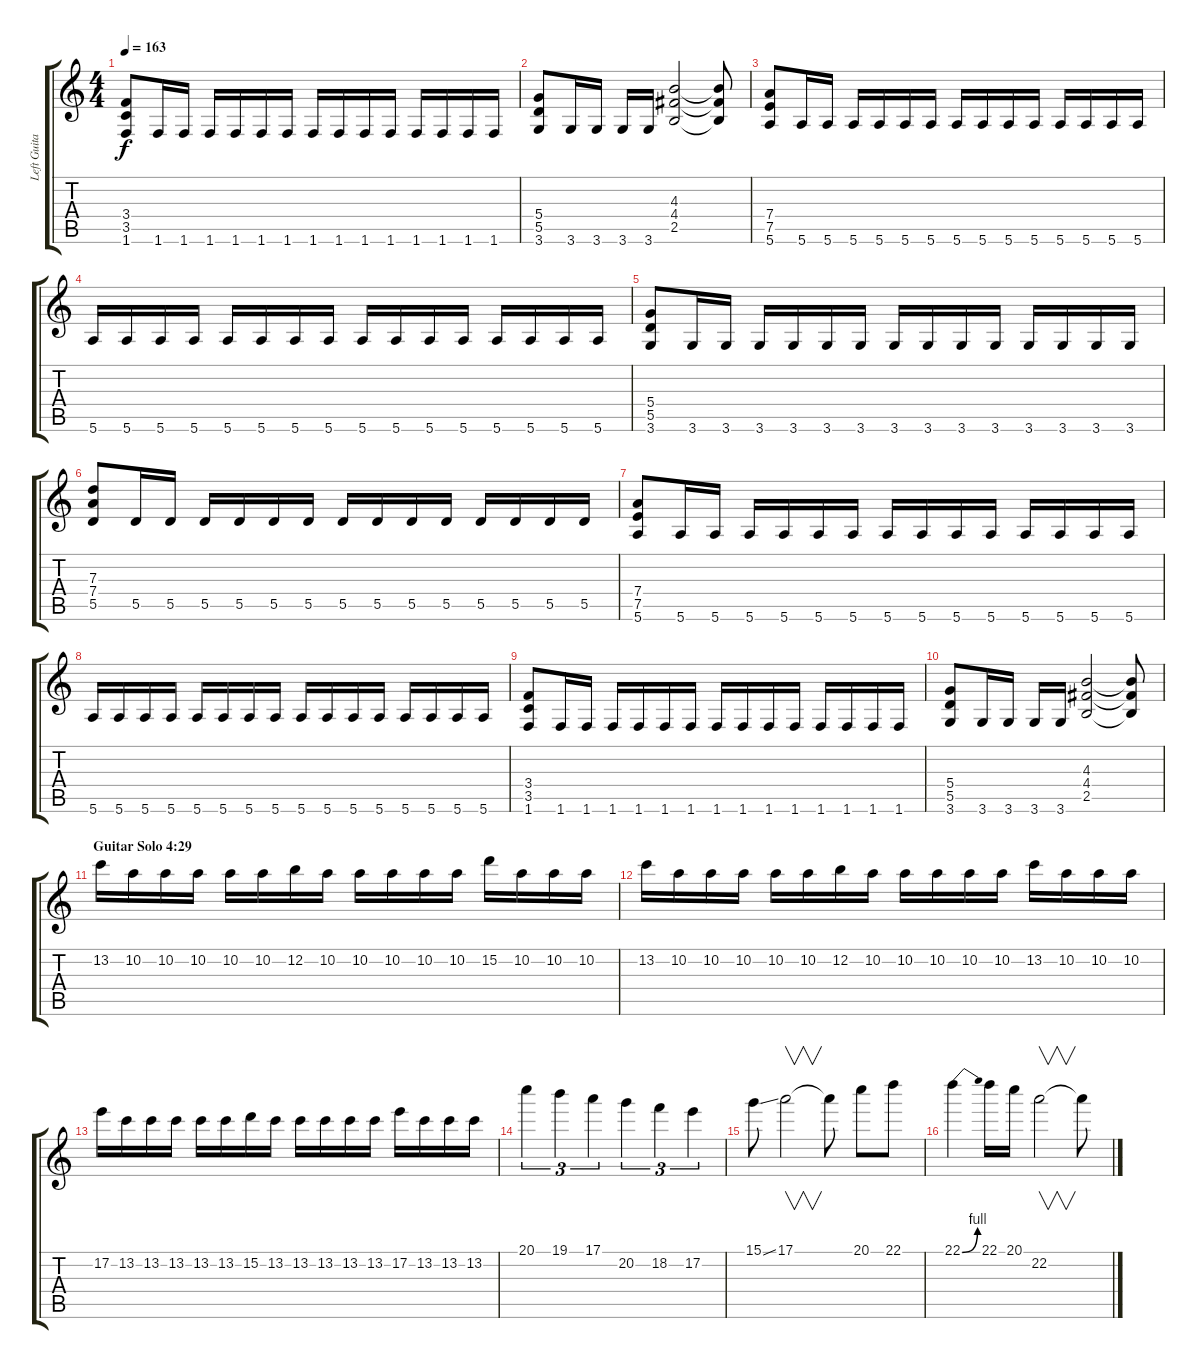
\track ("Left Guitar" "Left Guita") {instrument distortionguitar}
\staff {score tabs}
\tuning (E4 B3 G3 D3 A2 E2) {hide}
\ts (4 4)
\tempo 163
\clef g2
\ks c
(3.4 3.5 1.6).8{dy f} 1.6.16 1.6.16 1.6.16 1.6.16 1.6.16 1.6.16 1.6.16 1.6.16 1.6.16 1.6.16 1.6.16 1.6.16 1.6.16 1.6.16 |
(5.4 5.5 3.6).8 3.6.16 3.6.16 3.6.16 3.6.16 (4.3 4.4 2.5).2 (4.3{t} 4.4{t} 2.5{t}).8 |
(7.4 7.5 5.6).8 5.6.16 5.6.16 5.6.16 5.6.16 5.6.16 5.6.16 5.6.16 5.6.16 5.6.16 5.6.16 5.6.16 5.6.16 5.6.16 5.6.16 |
5.6.16 5.6.16 5.6.16 5.6.16 5.6.16 5.6.16 5.6.16 5.6.16 5.6.16 5.6.16 5.6.16 5.6.16 5.6.16 5.6.16 5.6.16 5.6.16 |
(5.4 5.5 3.6).8 3.6.16 3.6.16 3.6.16 3.6.16 3.6.16 3.6.16 3.6.16 3.6.16 3.6.16 3.6.16 3.6.16 3.6.16 3.6.16 3.6.16 |
(7.3 7.4 5.5).8 5.5.16 5.5.16 5.5.16 5.5.16 5.5.16 5.5.16 5.5.16 5.5.16 5.5.16 5.5.16 5.5.16 5.5.16 5.5.16 5.5.16 |
(7.4 7.5 5.6).8 5.6.16 5.6.16 5.6.16 5.6.16 5.6.16 5.6.16 5.6.16 5.6.16 5.6.16 5.6.16 5.6.16 5.6.16 5.6.16 5.6.16 |
5.6.16 5.6.16 5.6.16 5.6.16 5.6.16 5.6.16 5.6.16 5.6.16 5.6.16 5.6.16 5.6.16 5.6.16 5.6.16 5.6.16 5.6.16 5.6.16 |
(3.4 3.5 1.6).8 1.6.16 1.6.16 1.6.16 1.6.16 1.6.16 1.6.16 1.6.16 1.6.16 1.6.16 1.6.16 1.6.16 1.6.16 1.6.16 1.6.16 |
(5.4 5.5 3.6).8 3.6.16 3.6.16 3.6.16 3.6.16 (4.3 4.4 2.5).2 (4.3{t} 4.4{t} 2.5{t}).8 |
\section ("" "Guitar Solo 4:29")
13.2.16 10.2.16 10.2.16 10.2.16 10.2.16 10.2.16 12.2.16 10.2.16 10.2.16 10.2.16 10.2.16 10.2.16 15.2.16 10.2.16 10.2.16 10.2.16 |
13.2.16 10.2.16 10.2.16 10.2.16 10.2.16 10.2.16 12.2.16 10.2.16 10.2.16 10.2.16 10.2.16 10.2.16 13.2.16 10.2.16 10.2.16 10.2.16 |
17.2.16 13.2.16 13.2.16 13.2.16 13.2.16 13.2.16 15.2.16 13.2.16 13.2.16 13.2.16 13.2.16 13.2.16 17.2.16 13.2.16 13.2.16 13.2.16 |
20.1.4{tu (3 2)} 19.1.4{tu (3 2)} 17.1.4{tu (3 2)} 20.2.4{tu (3 2)} 18.2.4{tu (3 2)} 17.2.4{tu (3 2)} |
15.1{ss}.8 17.1.2{v} 17.1{t}.8 20.1.8 22.1.8 |
22.1{be (bend 0 0 60 4)}.4 22.1.16 20.1.16 22.2.2{v} 22.2{t}.8
